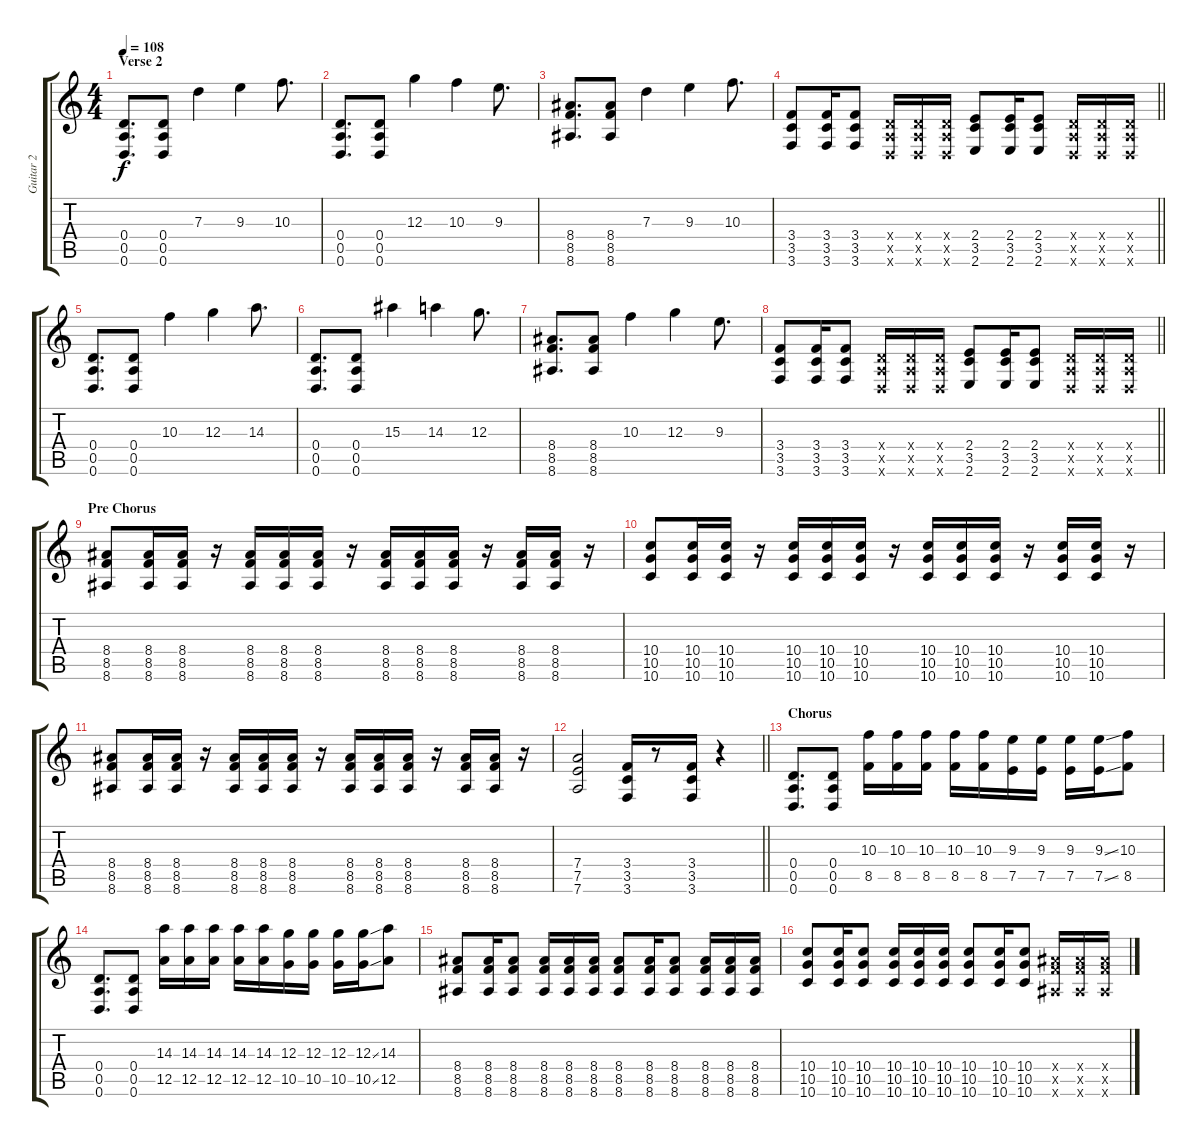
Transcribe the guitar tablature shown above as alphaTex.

\track ("Guitar 2" "Guitar 2") {instrument distortionguitar}
\staff {score tabs}
\tuning (E4 B3 G3 D3 A2 D2) {hide}
\ts (4 4)
\section ("" "Verse 2")
\tempo 108
\clef g2
\ks c
(0.4 0.5 0.6).8{d dy f} (0.4 0.5 0.6).8 7.3.4 9.3.4 10.3.8{d} |
(0.4 0.5 0.6).8{d} (0.4 0.5 0.6).8 12.3.4 10.3.4 9.3.8{d} |
(8.4 8.5 8.6).8{d} (8.4 8.5 8.6).8 7.3.4 9.3.4 10.3.8{d} |
\barLineRight lightlight
(3.4 3.5 3.6).8 (3.4 3.5 3.6).16 (3.4 3.5 3.6).8 (0.4{x} 0.5{x} 0.6{x}).16 (0.4{x} 0.5{x} 0.6{x}).16 (0.4{x} 0.5{x} 0.6{x}).16 (2.4 3.5 2.6).8 (2.4 3.5 2.6).16 (2.4 3.5 2.6).8 (0.4{x} 0.5{x} 0.6{x}).16 (0.4{x} 0.5{x} 0.6{x}).16 (0.4{x} 0.5{x} 0.6{x}).16 |
(0.4 0.5 0.6).8{d} (0.4 0.5 0.6).8 10.3.4 12.3.4 14.3.8{d} |
(0.4 0.5 0.6).8{d} (0.4 0.5 0.6).8 15.3.4 14.3.4 12.3.8{d} |
(8.4 8.5 8.6).8{d} (8.4 8.5 8.6).8 10.3.4 12.3.4 9.3.8{d} |
\barLineRight lightlight
(3.4 3.5 3.6).8 (3.4 3.5 3.6).16 (3.4 3.5 3.6).8 (0.4{x} 0.5{x} 0.6{x}).16 (0.4{x} 0.5{x} 0.6{x}).16 (0.4{x} 0.5{x} 0.6{x}).16 (2.4 3.5 2.6).8 (2.4 3.5 2.6).16 (2.4 3.5 2.6).8 (0.4{x} 0.5{x} 0.6{x}).16 (0.4{x} 0.5{x} 0.6{x}).16 (0.4{x} 0.5{x} 0.6{x}).16 |
\section ("" "Pre Chorus")
(8.4 8.5 8.6).8 (8.4 8.5 8.6).16 (8.4 8.5 8.6).16 r.16 (8.4 8.5 8.6).16 (8.4 8.5 8.6).16 (8.4 8.5 8.6).16 r.16 (8.4 8.5 8.6).16 (8.4 8.5 8.6).16 (8.4 8.5 8.6).16 r.16 (8.4 8.5 8.6).16 (8.4 8.5 8.6).16 r.16 |
(10.4 10.5 10.6).8 (10.4 10.5 10.6).16 (10.4 10.5 10.6).16 r.16 (10.4 10.5 10.6).16 (10.4 10.5 10.6).16 (10.4 10.5 10.6).16 r.16 (10.4 10.5 10.6).16 (10.4 10.5 10.6).16 (10.4 10.5 10.6).16 r.16 (10.4 10.5 10.6).16 (10.4 10.5 10.6).16 r.16 |
(8.4 8.5 8.6).8 (8.4 8.5 8.6).16 (8.4 8.5 8.6).16 r.16 (8.4 8.5 8.6).16 (8.4 8.5 8.6).16 (8.4 8.5 8.6).16 r.16 (8.4 8.5 8.6).16 (8.4 8.5 8.6).16 (8.4 8.5 8.6).16 r.16 (8.4 8.5 8.6).16 (8.4 8.5 8.6).16 r.16 |
\barLineRight lightlight
(7.4 7.5 7.6).2 (3.4 3.5 3.6).16 r.8 (3.4 3.5 3.6).16 r.4 |
\section ("" "Chorus")
(0.4 0.5 0.6).8{d} (0.4 0.5 0.6).8 (10.3 8.5).16 (10.3 8.5).16 (10.3 8.5).16 (10.3 8.5).16 (10.3 8.5).16 (9.3 7.5).16 (9.3 7.5).16 (9.3 7.5).16 (9.3{ss} 7.5{ss}).16 (10.3 8.5).8 |
(0.4 0.5 0.6).8{d} (0.4 0.5 0.6).8 (14.3 12.5).16 (14.3 12.5).16 (14.3 12.5).16 (14.3 12.5).16 (14.3 12.5).16 (12.3 10.5).16 (12.3 10.5).16 (12.3 10.5).16 (12.3{ss} 10.5{ss}).16 (14.3 12.5).8 |
(8.4 8.5 8.6).8 (8.4 8.5 8.6).16 (8.4 8.5 8.6).8 (8.4 8.5 8.6).16 (8.4 8.5 8.6).16 (8.4 8.5 8.6).16 (8.4 8.5 8.6).8 (8.4 8.5 8.6).16 (8.4 8.5 8.6).8 (8.4 8.5 8.6).16 (8.4 8.5 8.6).16 (8.4 8.5 8.6).16 |
(10.4 10.5 10.6).8 (10.4 10.5 10.6).16 (10.4 10.5 10.6).8 (10.4 10.5 10.6).16 (10.4 10.5 10.6).16 (10.4 10.5 10.6).16 (10.4 10.5 10.6).8 (10.4 10.5 10.6).16 (10.4 10.5 10.6).8 (8.4{x} 8.5{x} 8.6{x}).16 (8.4{x} 8.5{x} 8.6{x}).16 (8.4{x} 8.5{x} 8.6{x}).16
